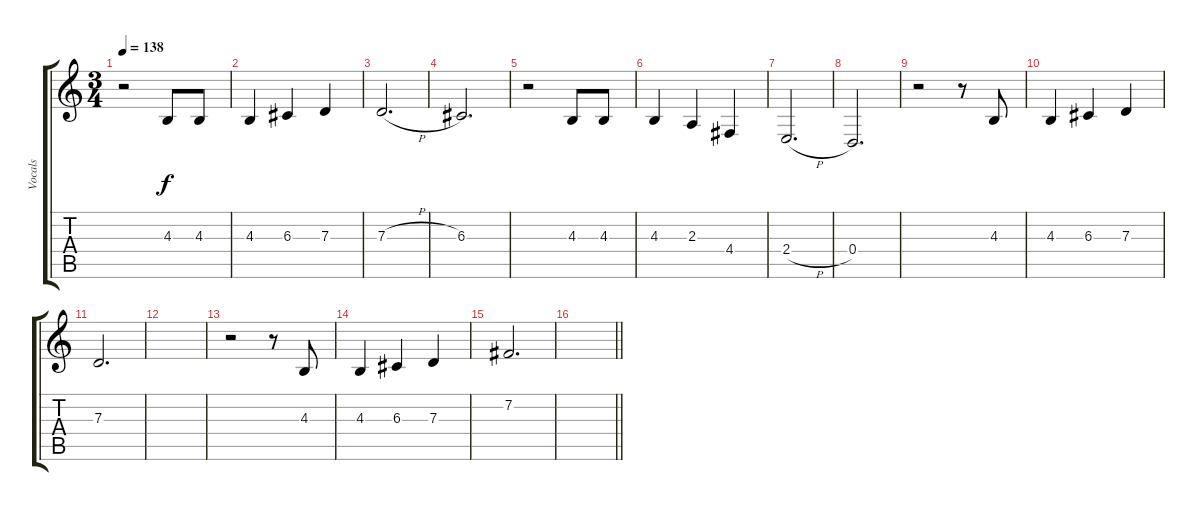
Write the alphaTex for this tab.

\track ("Vocals" "Vocals") {instrument lead1square}
\staff {score tabs}
\tuning (E4 B3 G3 D3 A2 E2) {hide}
\ts (3 4)
\tempo 138
\clef g2
\ks c
r.2{dy f} 4.3.8 4.3.8 |
4.3.4 6.3.4 7.3.4 |
7.3{h}.2{d} |
6.3.2{d} |
r.2 4.3.8 4.3.8 |
4.3.4 2.3.4 4.4.4 |
2.4{h}.2{d} |
0.4.2{d} |
r.2 r.8 4.3.8 |
4.3.4 6.3.4 7.3.4 |
7.3.2{d} |
|
r.2 r.8 4.3.8 |
4.3.4 6.3.4 7.3.4 |
7.2.2{d} |
\barLineRight lightlight
